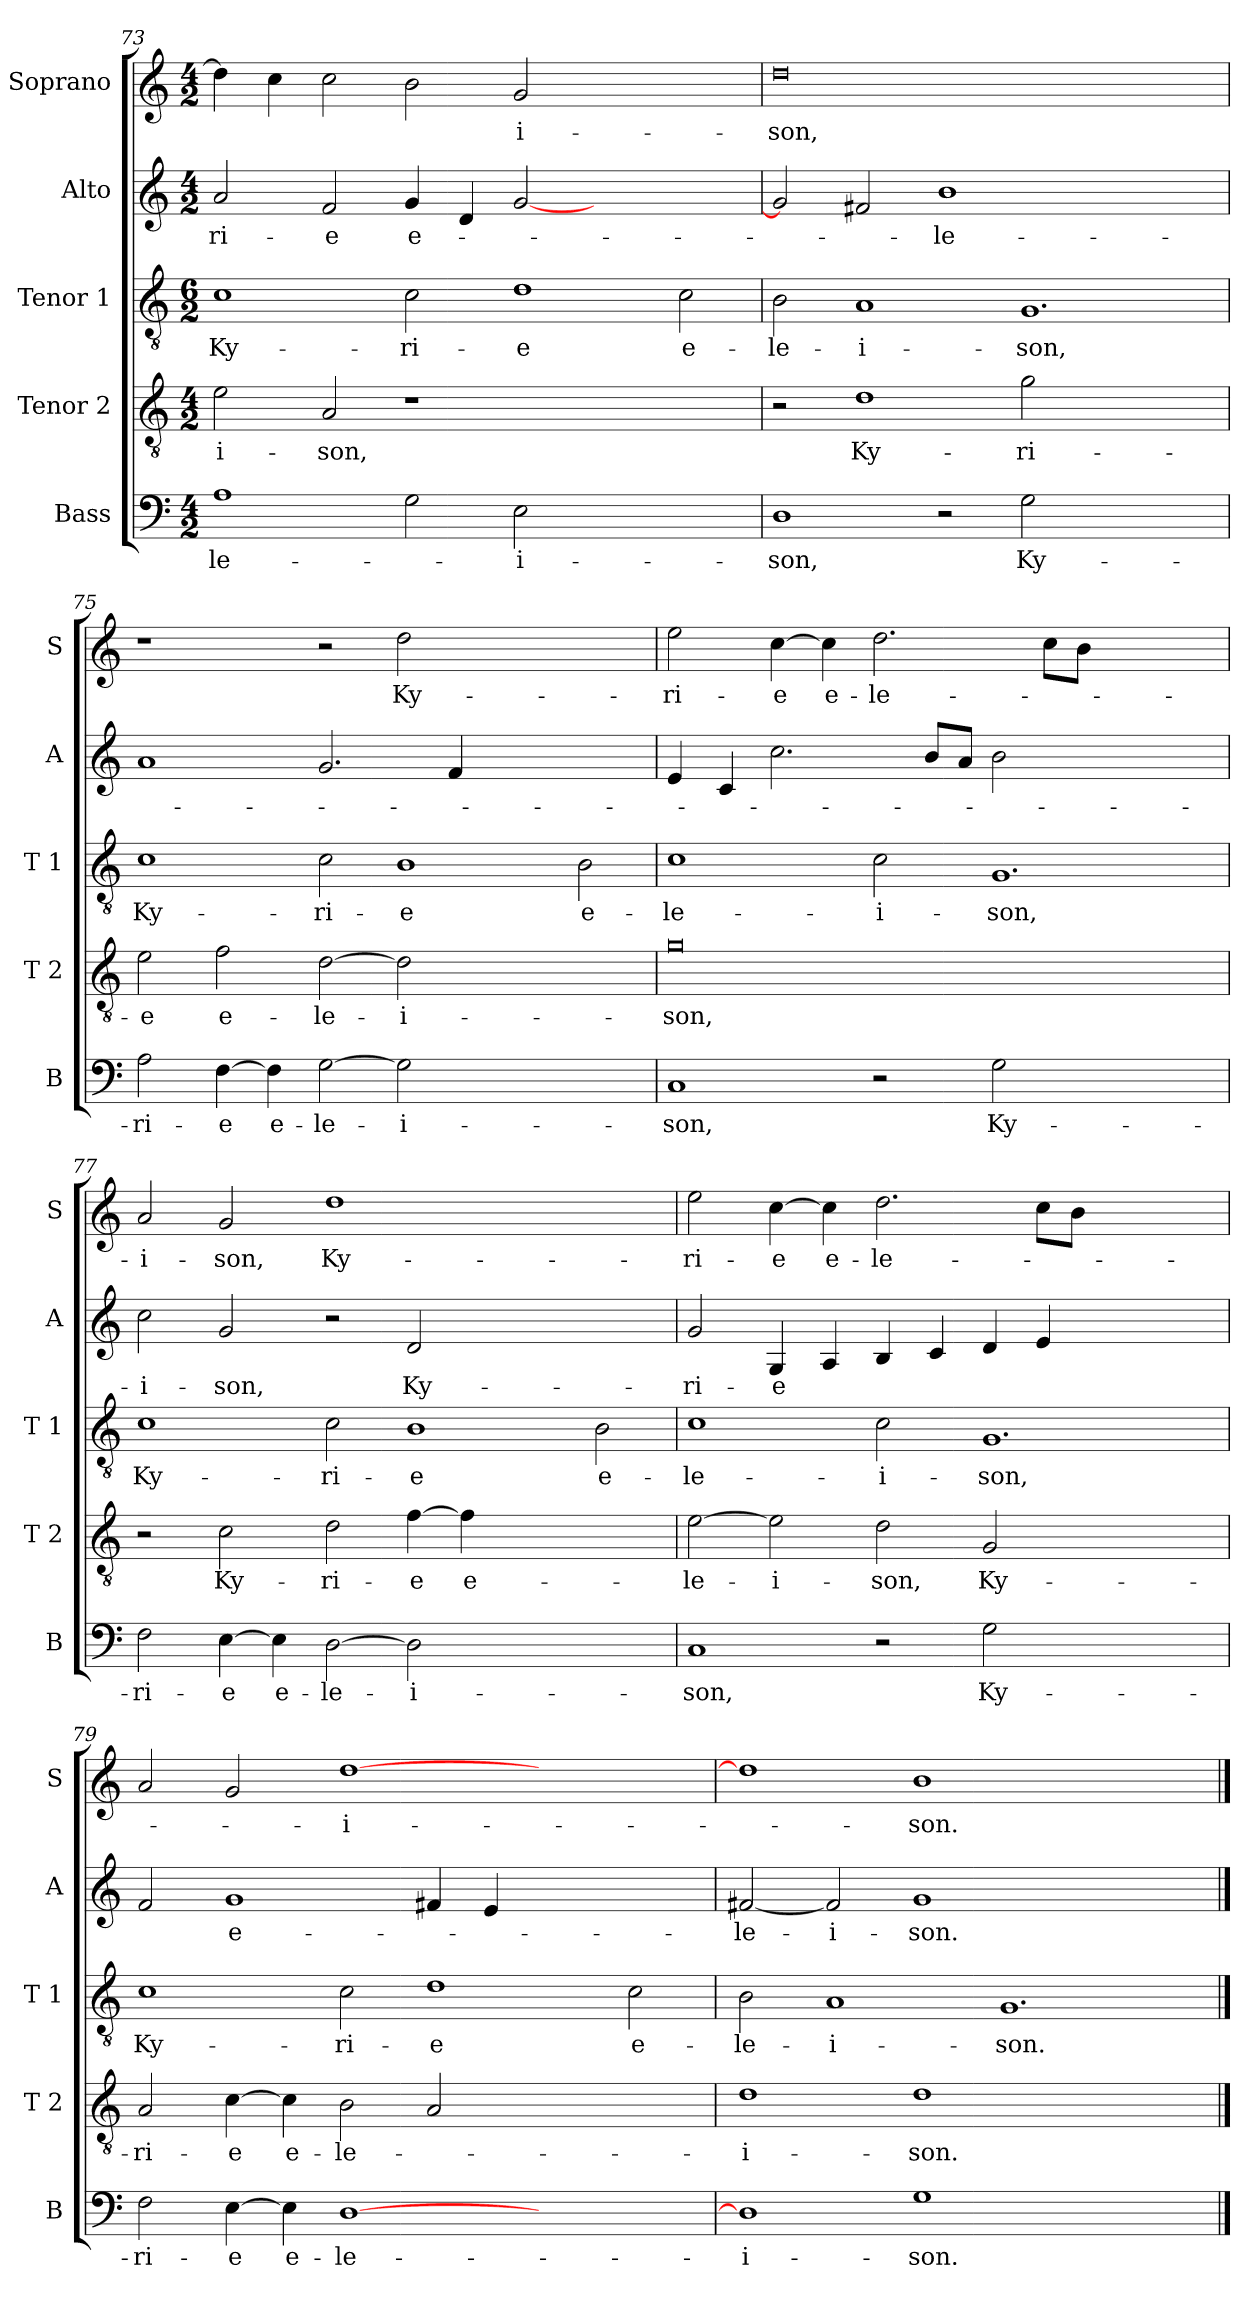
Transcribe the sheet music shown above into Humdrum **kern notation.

**kern	**text	**kern	**text	**kern	**text	**kern	**text	**kern	**text
*part5	*part5	*part4	*part4	*part3	*part3	*part2	*part2	*part1	*part1
*staff5	*staff5	*staff4	*staff4	*staff3	*staff3	*staff2	*staff2	*staff1	*staff1
*I"Bass	*	*I"Tenor 2	*	*I"Tenor 1	*	*I"Alto	*	*I"Soprano	*
*I'B	*	*I'T 2	*	*I'T 1	*	*I'A	*	*I'S	*
!!LO:LB:g=z
*clefF4	*	*clefGv2	*	*clefGv2	*	*clefG2	*	*clefG2	*
*k[]	*	*k[]	*	*k[]	*	*k[]	*	*k[]	*
*C:	*	*C:	*	*C:	*	*C:	*	*C:	*
*M4/2	*	*M4/2	*	*M6/2	*	*M4/2	*	*M4/2	*
=73	=73	=73	=73	=73	=73	=73	=73	=73	=73
!	!LO:LY:b	!	!LO:LY:b	!	!LO:LY:b	!	!LO:LY:b	!	!
1A	-le-	2e\	-i-	1c	Ky-	2a/	-ri-	4dd\]	.
.	.	.	.	.	.	.	.	4cc\	.
!	!	!	!LO:LY:b	!	!	!	!LO:LY:b	!	!
.	.	2A/	-son,	.	.	2f/	-e	2cc\	.
!	!	!	!	!	!LO:LY:b	!	!LO:LY:b	!	!
2G\	.	1r	.	2c\	-ri-	4g/	e-	2b\	.
.	.	.	.	.	.	4d/	.	.	.
!	!LO:LY:b	!	!	!	!LO:LY:b	!	!	!	!LO:LY:b
2E\	-i-	.	.	1d	-e	[2g/	.	2g/	-i-
1ryy	.	1ryy	.	.	.	1ryy	.	1ryy	.
!	!	!	!	!	!LO:LY:b	!	!	!	!
.	.	.	.	2c\	e-	.	.	.	.
=74	=74	=74	=74	=74	=74	=74	=74	=74	=74
!	!LO:LY:b	!	!	!	!LO:LY:b	!	!	!	!LO:LY:b
1D	-son,	2r	.	2B\	-le-	2g/]	.	0dd	-son,
!	!	!	!LO:LY:b	!	!LO:LY:b	!	!	!	!
.	.	1d	Ky-	1A	-i-	2f#X/	.	.	.
!	!	!	!	!	!	!	!LO:LY:b	!	!
2r	.	.	.	.	.	1b	-le-	.	.
!	!LO:LY:b	!	!LO:LY:b	!	!LO:LY:b	!	!	!	!
2G\	Ky-	2g\	-ri-	1.G	-son,	.	.	.	.
1ryy	.	1ryy	.	.	.	1ryy	.	1ryy	.
=75	=75	=75	=75	=75	=75	=75	=75	=75	=75
!	!LO:LY:b	!	!LO:LY:b	!	!LO:LY:b	!	!	!	!
2A\	-ri-	2e\	-e	1c	Ky-	1a	.	1r	.
!	!LO:LY:b	!	!LO:LY:b	!	!	!	!	!	!
[4F\	-e	2f\	e-	.	.	.	.	.	.
!	!LO:LY:b	!	!	!	!	!	!	!	!
4F\]	e-	.	.	.	.	.	.	.	.
!	!LO:LY:b	!	!LO:LY:b	!	!LO:LY:b	!	!	!	!
[2G\	-le-	[2d\	-le-	2c\	-ri-	2.g/	.	2r	.
!	!LO:LY:b	!	!LO:LY:b	!	!LO:LY:b	!	!	!	!LO:LY:b
2G\]	-i-	2d\]	-i-	1B	-e	.	.	2dd\	Ky-
.	.	.	.	.	.	4f/	.	.	.
1ryy	.	1ryy	.	.	.	1ryy	.	1ryy	.
!	!	!	!	!	!LO:LY:b	!	!	!	!
.	.	.	.	2B\	e-	.	.	.	.
=76	=76	=76	=76	=76	=76	=76	=76	=76	=76
!	!LO:LY:b	!	!LO:LY:b	!	!LO:LY:b	!	!	!	!LO:LY:b
1C	-son,	0g	-son,	1c	-le-	4e/	.	2ee\	-ri-
.	.	.	.	.	.	4c/	.	.	.
!	!	!	!	!	!	!	!	!	!LO:LY:b
.	.	.	.	.	.	2.cc\	.	[4cc\	-e
!	!	!	!	!	!	!	!	!	!LO:LY:b
.	.	.	.	.	.	.	.	4cc\]	e-
!	!	!	!	!	!LO:LY:b	!	!	!	!LO:LY:b
2r	.	.	.	2c\	-i-	.	.	2.dd\	-le-
.	.	.	.	.	.	8b/L	.	.	.
.	.	.	.	.	.	8a/J	.	.	.
!	!LO:LY:b	!	!	!	!LO:LY:b	!	!	!	!
2G\	Ky-	.	.	1.G	-son,	2b\	.	.	.
.	.	.	.	.	.	.	.	8cc\L	.
.	.	.	.	.	.	.	.	8b\J	.
1ryy	.	1ryy	.	.	.	1ryy	.	1ryy	.
=77	=77	=77	=77	=77	=77	=77	=77	=77	=77
!	!LO:LY:b	!	!	!	!LO:LY:b	!	!LO:LY:b	!	!LO:LY:b
2F\	-ri-	2r	.	1c	Ky-	2cc\	-i-	2a/	-i-
!	!LO:LY:b	!	!LO:LY:b	!	!	!	!LO:LY:b	!	!LO:LY:b
[4E\	-e	2c\	Ky-	.	.	2g/	-son,	2g/	-son,
!	!LO:LY:b	!	!	!	!	!	!	!	!
4E\]	e-	.	.	.	.	.	.	.	.
!	!LO:LY:b	!	!LO:LY:b	!	!LO:LY:b	!	!	!	!LO:LY:b
[2D\	-le-	2d\	-ri-	2c\	-ri-	2r	.	1dd	Ky-
!	!LO:LY:b	!	!LO:LY:b	!	!LO:LY:b	!	!LO:LY:b	!	!
2D\]	-i-	[4f\	-e	1B	-e	2d/	Ky-	.	.
!	!	!	!LO:LY:b	!	!	!	!	!	!
.	.	4f\]	e-	.	.	.	.	.	.
1ryy	.	1ryy	.	.	.	1ryy	.	1ryy	.
!	!	!	!	!	!LO:LY:b	!	!	!	!
.	.	.	.	2B\	e-	.	.	.	.
=78	=78	=78	=78	=78	=78	=78	=78	=78	=78
!	!LO:LY:b	!	!LO:LY:b	!	!LO:LY:b	!	!LO:LY:b	!	!LO:LY:b
1C	-son,	[2e\	-le-	1c	-le-	2g/	-ri-	2ee\	-ri-
!	!	!	!LO:LY:b	!	!	!	!LO:LY:b	!	!LO:LY:b
.	.	2e\]	-i-	.	.	4G/	-e	[4cc\	-e
!	!	!	!	!	!	!	!	!	!LO:LY:b
.	.	.	.	.	.	4A/	.	4cc\]	e-
!	!	!	!LO:LY:b	!	!LO:LY:b	!	!	!	!LO:LY:b
2r	.	2d\	-son,	2c\	-i-	4B/	.	2.dd\	-le-
.	.	.	.	.	.	4c/	.	.	.
!	!LO:LY:b	!	!LO:LY:b	!	!LO:LY:b	!	!	!	!
2G\	Ky-	2G/	Ky-	1.G	-son,	4d/	.	.	.
.	.	.	.	.	.	4e/	.	8cc\L	.
.	.	.	.	.	.	.	.	8b\J	.
1ryy	.	1ryy	.	.	.	1ryy	.	1ryy	.
!!LO:LB:g=z
=79	=79	=79	=79	=79	=79	=79	=79	=79	=79
!	!LO:LY:b	!	!LO:LY:b	!	!LO:LY:b	!	!	!	!
2F\	-ri-	2A/	-ri-	1c	Ky-	2f/	.	2a/	.
!	!LO:LY:b	!	!LO:LY:b	!	!	!	!LO:LY:b	!	!
[4E\	-e	[4c\	-e	.	.	1g	e-	2g/	.
!	!LO:LY:b	!	!LO:LY:b	!	!	!	!	!	!
4E\]	e-	4c\]	e-	.	.	.	.	.	.
!	!LO:LY:b	!	!LO:LY:b	!	!LO:LY:b	!	!	!	!LO:LY:b
[1D	-le-	2B\	-le-	2c\	-ri-	.	.	[1dd	-i-
!	!	!	!	!	!LO:LY:b	!	!	!	!
.	.	2A/	.	1d	-e	4f#X/	.	.	.
.	.	.	.	.	.	4e/	.	.	.
1ryy	.	1ryy	.	.	.	1ryy	.	1ryy	.
!	!	!	!	!	!LO:LY:b	!	!	!	!
.	.	.	.	2c\	e-	.	.	.	.
=80	=80	=80	=80	=80	=80	=80	=80	=80	=80
!	!LO:LY:b	!	!LO:LY:b	!	!LO:LY:b	!	!LO:LY:b	!	!
1D]	-i-	1d	-i-	2B\	-le-	[2f#X/	-le-	1dd]	.
!	!	!	!	!	!LO:LY:b	!	!LO:LY:b	!	!
.	.	.	.	1A	-i-	2f#/]	-i-	.	.
!	!LO:LY:b	!	!LO:LY:b	!	!	!	!LO:LY:b	!	!LO:LY:b
1G	-son.	1d	-son.	.	.	1g	-son.	1b	-son.
!	!	!	!	!	!LO:LY:b	!	!	!	!
.	.	.	.	1.G	-son.	.	.	.	.
1ryy	.	1ryy	.	.	.	1ryy	.	1ryy	.
==	==	==	==	==	==	==	==	==	==
*-	*-	*-	*-	*-	*-	*-	*-	*-	*-
